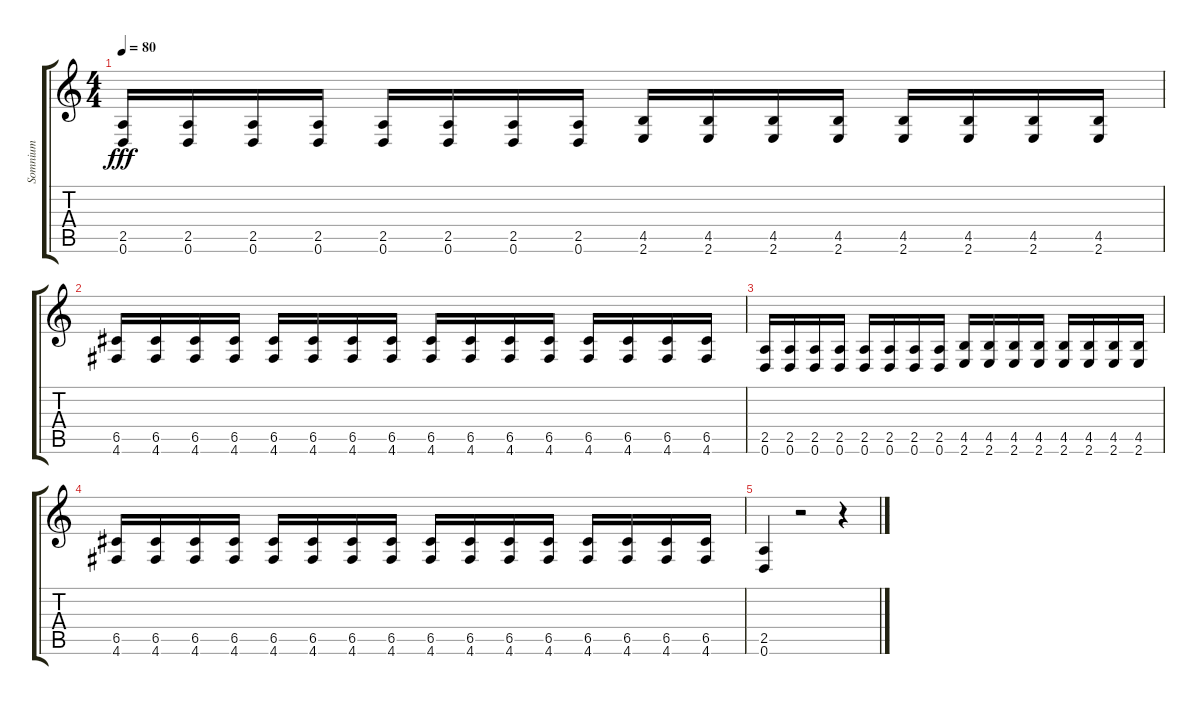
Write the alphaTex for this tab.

\track ("Somnium" "Somnium") {instrument distortionguitar}
\staff {score tabs}
\tuning (D4 A3 F3 C3 G2 D2) {hide}
\ts (4 4)
\tempo 80
\clef g2
\ks c
(2.5 0.6).16{dy fff} (2.5 0.6).16 (2.5 0.6).16 (2.5 0.6).16 (2.5 0.6).16 (2.5 0.6).16 (2.5 0.6).16 (2.5 0.6).16 (4.5 2.6).16 (4.5 2.6).16 (4.5 2.6).16 (4.5 2.6).16 (4.5 2.6).16 (4.5 2.6).16 (4.5 2.6).16 (4.5 2.6).16 |
(6.5 4.6).16 (6.5 4.6).16 (6.5 4.6).16 (6.5 4.6).16 (6.5 4.6).16 (6.5 4.6).16 (6.5 4.6).16 (6.5 4.6).16 (6.5 4.6).16 (6.5 4.6).16 (6.5 4.6).16 (6.5 4.6).16 (6.5 4.6).16 (6.5 4.6).16 (6.5 4.6).16 (6.5 4.6).16 |
(2.5 0.6).16 (2.5 0.6).16 (2.5 0.6).16 (2.5 0.6).16 (2.5 0.6).16 (2.5 0.6).16 (2.5 0.6).16 (2.5 0.6).16 (4.5 2.6).16 (4.5 2.6).16 (4.5 2.6).16 (4.5 2.6).16 (4.5 2.6).16 (4.5 2.6).16 (4.5 2.6).16 (4.5 2.6).16 |
(6.5 4.6).16 (6.5 4.6).16 (6.5 4.6).16 (6.5 4.6).16 (6.5 4.6).16 (6.5 4.6).16 (6.5 4.6).16 (6.5 4.6).16 (6.5 4.6).16 (6.5 4.6).16 (6.5 4.6).16 (6.5 4.6).16 (6.5 4.6).16 (6.5 4.6).16 (6.5 4.6).16 (6.5 4.6).16 |
(2.5 0.6).4 r.2 r.4
